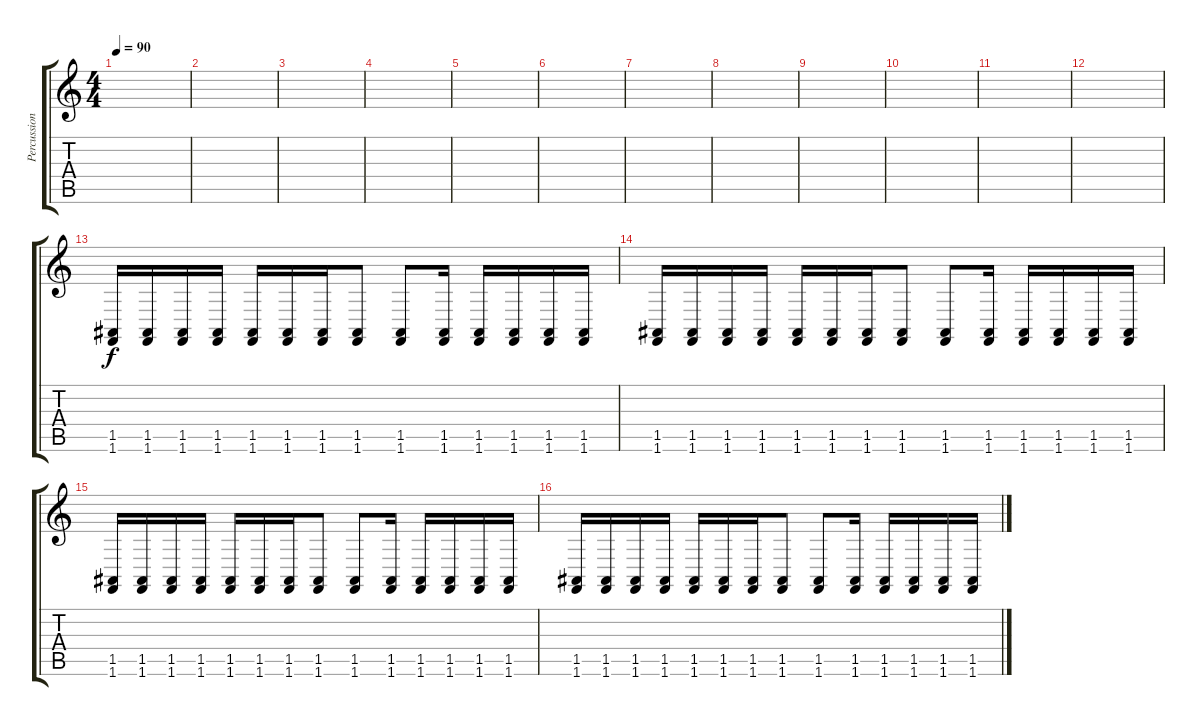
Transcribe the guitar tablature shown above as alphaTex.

\track ("Percussions" "Percussion") {instrument synthdrum}
\staff {score tabs}
\tuning (E4 B3 G3 D3 A2 E2) {hide}
\ts (4 4)
\tempo 90
\clef g2
\ks c
|
|
|
|
|
|
|
|
|
|
|
|
(1.5 1.6).16{balance 0} (1.5 1.6).16{balance 16} (1.5 1.6).16{balance 0} (1.5 1.6).16{balance 16} (1.5 1.6).16{balance 0} (1.5 1.6).16 (1.5 1.6).16{balance 16} (1.5 1.6).8{balance 0} (1.5 1.6).8{balance 16} (1.5 1.6).16{balance 0} (1.5 1.6).16 (1.5 1.6).16{balance 16} (1.5 1.6).16{balance 0} (1.5 1.6).16{balance 16} |
(1.5 1.6).16{balance 0} (1.5 1.6).16{balance 16} (1.5 1.6).16{balance 0} (1.5 1.6).16{balance 16} (1.5 1.6).16{balance 0} (1.5 1.6).16 (1.5 1.6).16{balance 16} (1.5 1.6).8{balance 0} (1.5 1.6).8{balance 16} (1.5 1.6).16{balance 0} (1.5 1.6).16 (1.5 1.6).16{balance 16} (1.5 1.6).16{balance 0} (1.5 1.6).16{balance 16} |
(1.5 1.6).16{balance 0} (1.5 1.6).16{balance 16} (1.5 1.6).16{balance 0} (1.5 1.6).16{balance 16} (1.5 1.6).16{balance 0} (1.5 1.6).16 (1.5 1.6).16{balance 16} (1.5 1.6).8{balance 0} (1.5 1.6).8{balance 16} (1.5 1.6).16{balance 0} (1.5 1.6).16 (1.5 1.6).16{balance 16} (1.5 1.6).16{balance 0} (1.5 1.6).16{balance 16} |
(1.5 1.6).16{balance 0} (1.5 1.6).16{balance 16} (1.5 1.6).16{balance 0} (1.5 1.6).16{balance 16} (1.5 1.6).16{balance 0} (1.5 1.6).16 (1.5 1.6).16{balance 16} (1.5 1.6).8{balance 0} (1.5 1.6).8{balance 16} (1.5 1.6).16{balance 0} (1.5 1.6).16 (1.5 1.6).16{balance 16} (1.5 1.6).16{balance 0} (1.5 1.6).16{balance 16}
